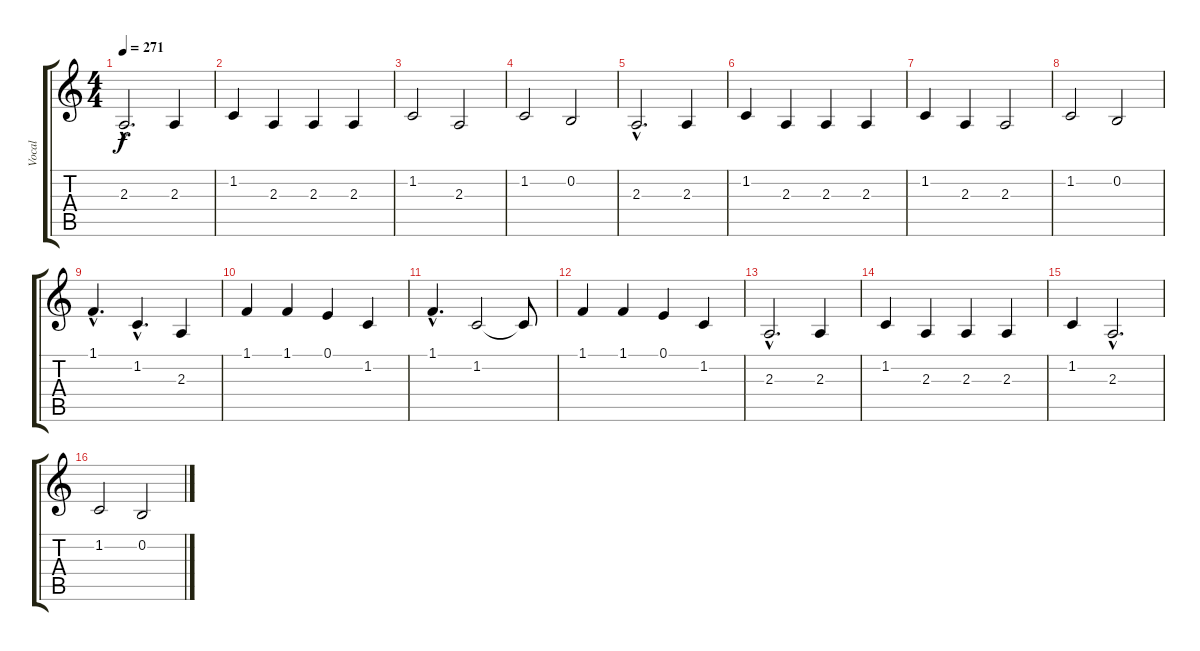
\track ("Vocal" "Vocal") {instrument lead3calliope}
\staff {score tabs}
\tuning (E4 B3 G3 D3 A2 E2) {hide}
\ts (4 4)
\tempo 271
\clef g2
\ks c
2.3{hac}.2{d dy f} 2.3.4 |
1.2.4 2.3.4 2.3.4 2.3.4 |
1.2.2 2.3.2 |
1.2.2 0.2.2 |
2.3{hac}.2{d} 2.3.4 |
1.2.4 2.3.4 2.3.4 2.3.4 |
1.2.4 2.3.4 2.3.2 |
1.2.2 0.2.2 |
1.1{hac}.4{d} 1.2{hac}.4{d} 2.3.4 |
1.1.4 1.1.4 0.1.4 1.2.4 |
1.1{hac}.4{d} 1.2.2 1.2{t}.8 |
1.1.4 1.1.4 0.1.4 1.2.4 |
2.3{hac}.2{d} 2.3.4 |
1.2.4 2.3.4 2.3.4 2.3.4 |
1.2.4 2.3{hac}.2{d} |
1.2.2 0.2.2
